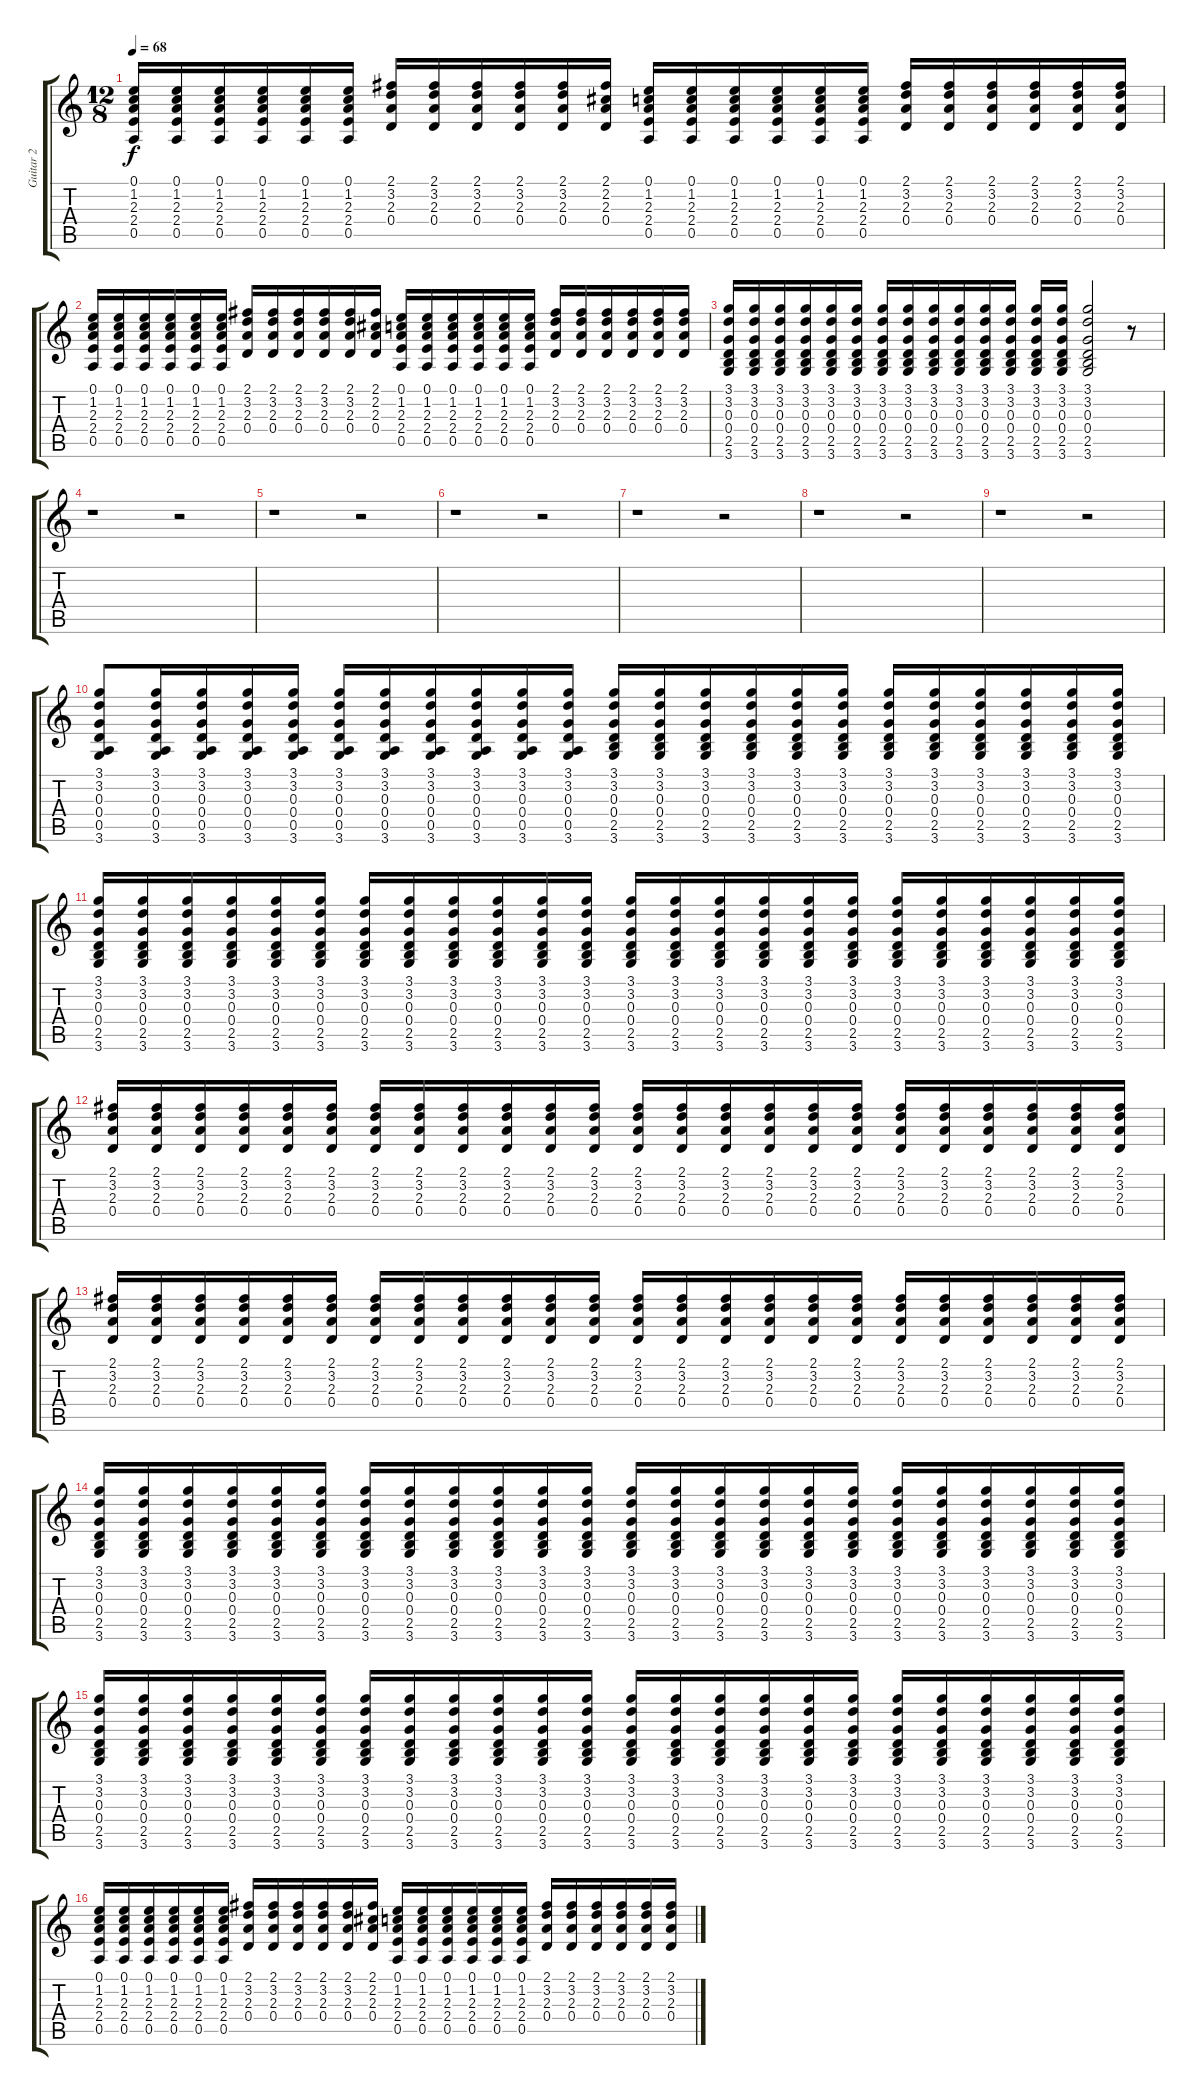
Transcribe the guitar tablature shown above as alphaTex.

\track ("Guitar 2" "Guitar 2") {instrument acousticguitarsteel}
\staff {score tabs}
\tuning (E4 B3 G3 D3 A2 E2) {hide}
\ts (12 8)
\tempo 68
\clef g2
\ks c
(0.1 1.2 2.3 2.4 0.5).16{dy f} (0.1 1.2 2.3 2.4 0.5).16 (0.1 1.2 2.3 2.4 0.5).16 (0.1 1.2 2.3 2.4 0.5).16 (0.1 1.2 2.3 2.4 0.5).16 (0.1 1.2 2.3 2.4 0.5).16 (2.1 3.2 2.3 0.4).16 (2.1 3.2 2.3 0.4).16 (2.1 3.2 2.3 0.4).16 (2.1 3.2 2.3 0.4).16 (2.1 3.2 2.3 0.4).16 (2.1 2.2 2.3 0.4).16 (0.1 1.2 2.3 2.4 0.5).16 (0.1 1.2 2.3 2.4 0.5).16 (0.1 1.2 2.3 2.4 0.5).16 (0.1 1.2 2.3 2.4 0.5).16 (0.1 1.2 2.3 2.4 0.5).16 (0.1 1.2 2.3 2.4 0.5).16 (2.1 3.2 2.3 0.4).16 (2.1 3.2 2.3 0.4).16 (2.1 3.2 2.3 0.4).16 (2.1 3.2 2.3 0.4).16 (2.1 3.2 2.3 0.4).16 (2.1 3.2 2.3 0.4).16 |
(0.1 1.2 2.3 2.4 0.5).16 (0.1 1.2 2.3 2.4 0.5).16 (0.1 1.2 2.3 2.4 0.5).16 (0.1 1.2 2.3 2.4 0.5).16 (0.1 1.2 2.3 2.4 0.5).16 (0.1 1.2 2.3 2.4 0.5).16 (2.1 3.2 2.3 0.4).16 (2.1 3.2 2.3 0.4).16 (2.1 3.2 2.3 0.4).16 (2.1 3.2 2.3 0.4).16 (2.1 3.2 2.3 0.4).16 (2.1 2.2 2.3 0.4).16 (0.1 1.2 2.3 2.4 0.5).16 (0.1 1.2 2.3 2.4 0.5).16 (0.1 1.2 2.3 2.4 0.5).16 (0.1 1.2 2.3 2.4 0.5).16 (0.1 1.2 2.3 2.4 0.5).16 (0.1 1.2 2.3 2.4 0.5).16 (2.1 3.2 2.3 0.4).16 (2.1 3.2 2.3 0.4).16 (2.1 3.2 2.3 0.4).16 (2.1 3.2 2.3 0.4).16 (2.1 3.2 2.3 0.4).16 (2.1 3.2 2.3 0.4).16 |
(3.1 3.2 0.3 0.4 2.5 3.6).16 (3.1 3.2 0.3 0.4 2.5 3.6).16 (3.1 3.2 0.3 0.4 2.5 3.6).16 (3.1 3.2 0.3 0.4 2.5 3.6).16 (3.1 3.2 0.3 0.4 2.5 3.6).16 (3.1 3.2 0.3 0.4 2.5 3.6).16 (3.1 3.2 0.3 0.4 2.5 3.6).16 (3.1 3.2 0.3 0.4 2.5 3.6).16 (3.1 3.2 0.3 0.4 2.5 3.6).16 (3.1 3.2 0.3 0.4 2.5 3.6).16 (3.1 3.2 0.3 0.4 2.5 3.6).16 (3.1 3.2 0.3 0.4 2.5 3.6).16 (3.1 3.2 0.3 0.4 2.5 3.6).16 (3.1 3.2 0.3 0.4 2.5 3.6).16 (3.1 3.2 0.3 0.4 2.5 3.6).2 r.8 |
r.1 r.2 |
r.1 r.2 |
r.1 r.2 |
r.1 r.2 |
r.1 r.2 |
r.1 r.2 |
(3.1 3.2 0.3 0.4 0.5 3.6).8 (3.1 3.2 0.3 0.4 0.5 3.6).16 (3.1 3.2 0.3 0.4 0.5 3.6).16 (3.1 3.2 0.3 0.4 0.5 3.6).16 (3.1 3.2 0.3 0.4 0.5 3.6).16 (3.1 3.2 0.3 0.4 0.5 3.6).16 (3.1 3.2 0.3 0.4 0.5 3.6).16 (3.1 3.2 0.3 0.4 0.5 3.6).16 (3.1 3.2 0.3 0.4 0.5 3.6).16 (3.1 3.2 0.3 0.4 0.5 3.6).16 (3.1 3.2 0.3 0.4 0.5 3.6).16 (3.1 3.2 0.3 0.4 2.5 3.6).16 (3.1 3.2 0.3 0.4 2.5 3.6).16 (3.1 3.2 0.3 0.4 2.5 3.6).16 (3.1 3.2 0.3 0.4 2.5 3.6).16 (3.1 3.2 0.3 0.4 2.5 3.6).16 (3.1 3.2 0.3 0.4 2.5 3.6).16 (3.1 3.2 0.3 0.4 2.5 3.6).16 (3.1 3.2 0.3 0.4 2.5 3.6).16 (3.1 3.2 0.3 0.4 2.5 3.6).16 (3.1 3.2 0.3 0.4 2.5 3.6).16 (3.1 3.2 0.3 0.4 2.5 3.6).16 (3.1 3.2 0.3 0.4 2.5 3.6).16 |
(3.1 3.2 0.3 0.4 2.5 3.6).16 (3.1 3.2 0.3 0.4 2.5 3.6).16 (3.1 3.2 0.3 0.4 2.5 3.6).16 (3.1 3.2 0.3 0.4 2.5 3.6).16 (3.1 3.2 0.3 0.4 2.5 3.6).16 (3.1 3.2 0.3 0.4 2.5 3.6).16 (3.1 3.2 0.3 0.4 2.5 3.6).16 (3.1 3.2 0.3 0.4 2.5 3.6).16 (3.1 3.2 0.3 0.4 2.5 3.6).16 (3.1 3.2 0.3 0.4 2.5 3.6).16 (3.1 3.2 0.3 0.4 2.5 3.6).16 (3.1 3.2 0.3 0.4 2.5 3.6).16 (3.1 3.2 0.3 0.4 2.5 3.6).16 (3.1 3.2 0.3 0.4 2.5 3.6).16 (3.1 3.2 0.3 0.4 2.5 3.6).16 (3.1 3.2 0.3 0.4 2.5 3.6).16 (3.1 3.2 0.3 0.4 2.5 3.6).16 (3.1 3.2 0.3 0.4 2.5 3.6).16 (3.1 3.2 0.3 0.4 2.5 3.6).16 (3.1 3.2 0.3 0.4 2.5 3.6).16 (3.1 3.2 0.3 0.4 2.5 3.6).16 (3.1 3.2 0.3 0.4 2.5 3.6).16 (3.1 3.2 0.3 0.4 2.5 3.6).16 (3.1 3.2 0.3 0.4 2.5 3.6).16 |
(2.1 3.2 2.3 0.4).16 (2.1 3.2 2.3 0.4).16 (2.1 3.2 2.3 0.4).16 (2.1 3.2 2.3 0.4).16 (2.1 3.2 2.3 0.4).16 (2.1 3.2 2.3 0.4).16 (2.1 3.2 2.3 0.4).16 (2.1 3.2 2.3 0.4).16 (2.1 3.2 2.3 0.4).16 (2.1 3.2 2.3 0.4).16 (2.1 3.2 2.3 0.4).16 (2.1 3.2 2.3 0.4).16 (2.1 3.2 2.3 0.4).16 (2.1 3.2 2.3 0.4).16 (2.1 3.2 2.3 0.4).16 (2.1 3.2 2.3 0.4).16 (2.1 3.2 2.3 0.4).16 (2.1 3.2 2.3 0.4).16 (2.1 3.2 2.3 0.4).16 (2.1 3.2 2.3 0.4).16 (2.1 3.2 2.3 0.4).16 (2.1 3.2 2.3 0.4).16 (2.1 3.2 2.3 0.4).16 (2.1 3.2 2.3 0.4).16 |
(2.1 3.2 2.3 0.4).16 (2.1 3.2 2.3 0.4).16 (2.1 3.2 2.3 0.4).16 (2.1 3.2 2.3 0.4).16 (2.1 3.2 2.3 0.4).16 (2.1 3.2 2.3 0.4).16 (2.1 3.2 2.3 0.4).16 (2.1 3.2 2.3 0.4).16 (2.1 3.2 2.3 0.4).16 (2.1 3.2 2.3 0.4).16 (2.1 3.2 2.3 0.4).16 (2.1 3.2 2.3 0.4).16 (2.1 3.2 2.3 0.4).16 (2.1 3.2 2.3 0.4).16 (2.1 3.2 2.3 0.4).16 (2.1 3.2 2.3 0.4).16 (2.1 3.2 2.3 0.4).16 (2.1 3.2 2.3 0.4).16 (2.1 3.2 2.3 0.4).16 (2.1 3.2 2.3 0.4).16 (2.1 3.2 2.3 0.4).16 (2.1 3.2 2.3 0.4).16 (2.1 3.2 2.3 0.4).16 (2.1 3.2 2.3 0.4).16 |
(3.1 3.2 0.3 0.4 2.5 3.6).16 (3.1 3.2 0.3 0.4 2.5 3.6).16 (3.1 3.2 0.3 0.4 2.5 3.6).16 (3.1 3.2 0.3 0.4 2.5 3.6).16 (3.1 3.2 0.3 0.4 2.5 3.6).16 (3.1 3.2 0.3 0.4 2.5 3.6).16 (3.1 3.2 0.3 0.4 2.5 3.6).16 (3.1 3.2 0.3 0.4 2.5 3.6).16 (3.1 3.2 0.3 0.4 2.5 3.6).16 (3.1 3.2 0.3 0.4 2.5 3.6).16 (3.1 3.2 0.3 0.4 2.5 3.6).16 (3.1 3.2 0.3 0.4 2.5 3.6).16 (3.1 3.2 0.3 0.4 2.5 3.6).16 (3.1 3.2 0.3 0.4 2.5 3.6).16 (3.1 3.2 0.3 0.4 2.5 3.6).16 (3.1 3.2 0.3 0.4 2.5 3.6).16 (3.1 3.2 0.3 0.4 2.5 3.6).16 (3.1 3.2 0.3 0.4 2.5 3.6).16 (3.1 3.2 0.3 0.4 2.5 3.6).16 (3.1 3.2 0.3 0.4 2.5 3.6).16 (3.1 3.2 0.3 0.4 2.5 3.6).16 (3.1 3.2 0.3 0.4 2.5 3.6).16 (3.1 3.2 0.3 0.4 2.5 3.6).16 (3.1 3.2 0.3 0.4 2.5 3.6).16 |
(3.1 3.2 0.3 0.4 2.5 3.6).16 (3.1 3.2 0.3 0.4 2.5 3.6).16 (3.1 3.2 0.3 0.4 2.5 3.6).16 (3.1 3.2 0.3 0.4 2.5 3.6).16 (3.1 3.2 0.3 0.4 2.5 3.6).16 (3.1 3.2 0.3 0.4 2.5 3.6).16 (3.1 3.2 0.3 0.4 2.5 3.6).16 (3.1 3.2 0.3 0.4 2.5 3.6).16 (3.1 3.2 0.3 0.4 2.5 3.6).16 (3.1 3.2 0.3 0.4 2.5 3.6).16 (3.1 3.2 0.3 0.4 2.5 3.6).16 (3.1 3.2 0.3 0.4 2.5 3.6).16 (3.1 3.2 0.3 0.4 2.5 3.6).16 (3.1 3.2 0.3 0.4 2.5 3.6).16 (3.1 3.2 0.3 0.4 2.5 3.6).16 (3.1 3.2 0.3 0.4 2.5 3.6).16 (3.1 3.2 0.3 0.4 2.5 3.6).16 (3.1 3.2 0.3 0.4 2.5 3.6).16 (3.1 3.2 0.3 0.4 2.5 3.6).16 (3.1 3.2 0.3 0.4 2.5 3.6).16 (3.1 3.2 0.3 0.4 2.5 3.6).16 (3.1 3.2 0.3 0.4 2.5 3.6).16 (3.1 3.2 0.3 0.4 2.5 3.6).16 (3.1 3.2 0.3 0.4 2.5 3.6).16 |
(0.1 1.2 2.3 2.4 0.5).16 (0.1 1.2 2.3 2.4 0.5).16 (0.1 1.2 2.3 2.4 0.5).16 (0.1 1.2 2.3 2.4 0.5).16 (0.1 1.2 2.3 2.4 0.5).16 (0.1 1.2 2.3 2.4 0.5).16 (2.1 3.2 2.3 0.4).16 (2.1 3.2 2.3 0.4).16 (2.1 3.2 2.3 0.4).16 (2.1 3.2 2.3 0.4).16 (2.1 3.2 2.3 0.4).16 (2.1 2.2 2.3 0.4).16 (0.1 1.2 2.3 2.4 0.5).16 (0.1 1.2 2.3 2.4 0.5).16 (0.1 1.2 2.3 2.4 0.5).16 (0.1 1.2 2.3 2.4 0.5).16 (0.1 1.2 2.3 2.4 0.5).16 (0.1 1.2 2.3 2.4 0.5).16 (2.1 3.2 2.3 0.4).16 (2.1 3.2 2.3 0.4).16 (2.1 3.2 2.3 0.4).16 (2.1 3.2 2.3 0.4).16 (2.1 3.2 2.3 0.4).16 (2.1 3.2 2.3 0.4).16
